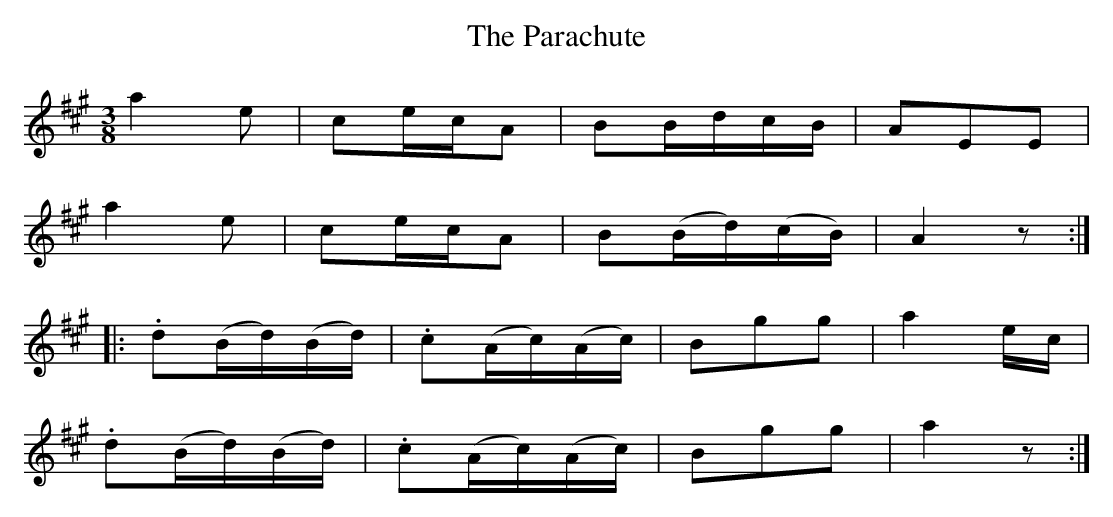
X:1
T:Parachute, The
M:3/8
L:1/8
K:A
a2e|ce/c/A|BB/d/c/B/|AEE|
a2e|ce/c/A|B(B/d/)(c/B/)|A2 z:|
|:.d(B/d/)(B/d/)|.c(A/c/)(A/c/)|Bgg|a2 e/c/|
.d(B/d/)(B/d/)|.c(A/c/)(A/c/)|Bgg|a2 z:|]
